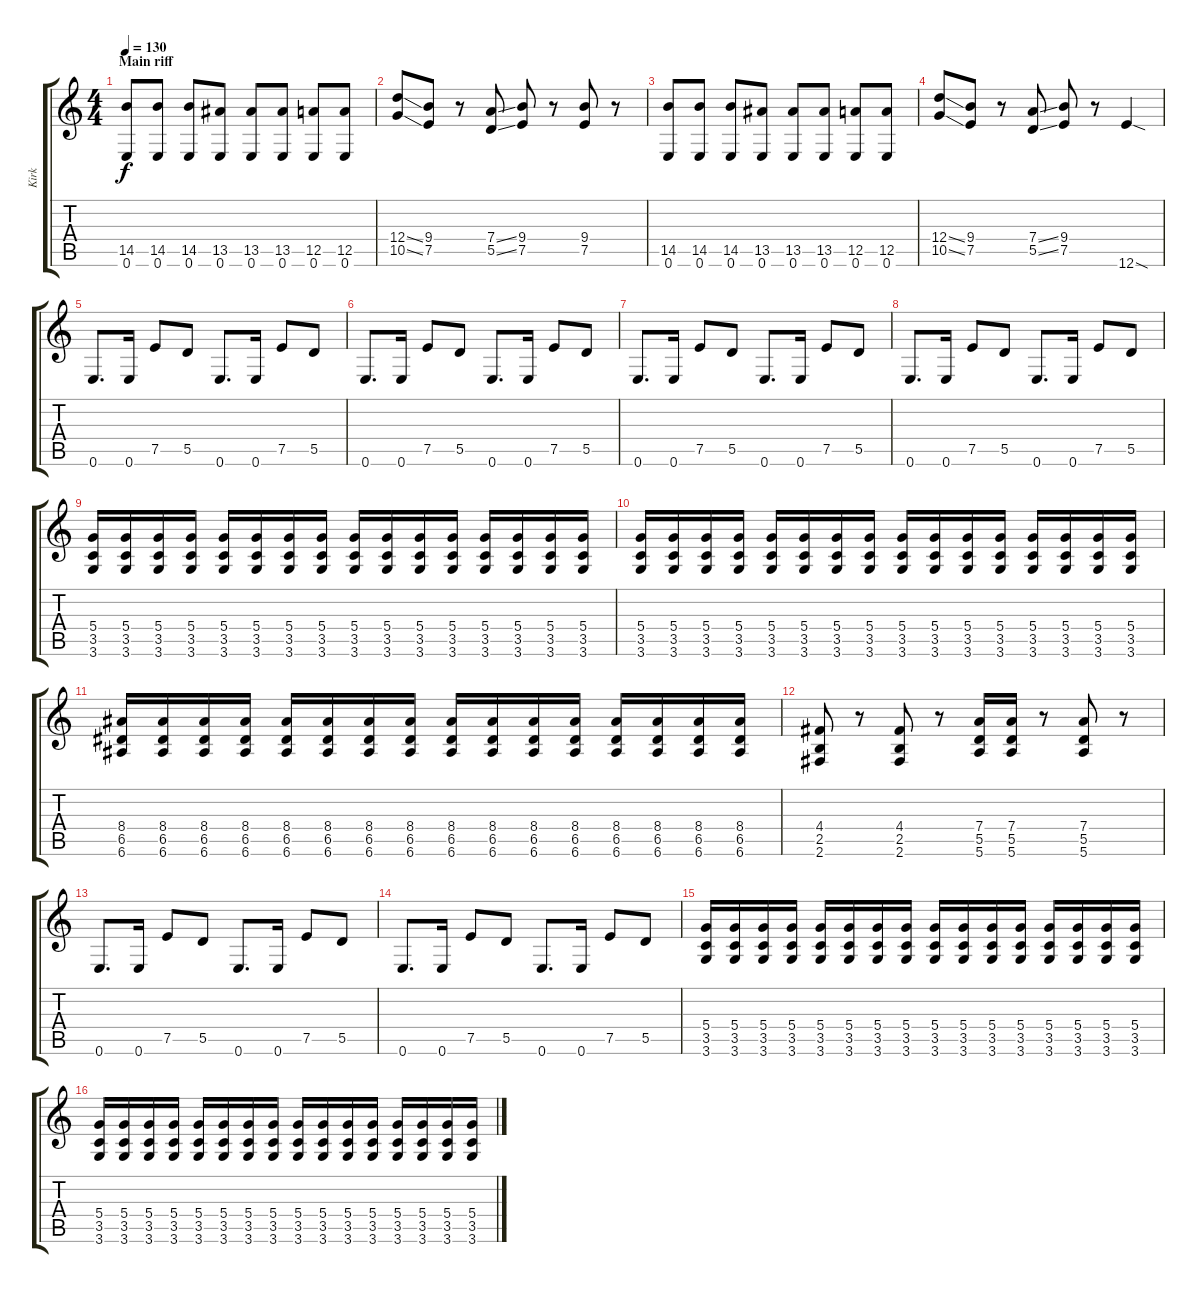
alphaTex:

\track ("Kirk" "Kirk") {instrument overdrivenguitar}
\staff {score tabs}
\tuning (E4 B3 G3 D3 A2 E2) {hide}
\ts (4 4)
\section ("" "Main riff")
\tempo 130
\clef g2
\ks c
(14.5 0.6).8{dy f} (14.5 0.6).8 (14.5 0.6).8 (13.5 0.6).8 (13.5 0.6).8 (13.5 0.6).8 (12.5 0.6).8 (12.5 0.6).8 |
(12.4{ss} 10.5{ss}).8 (9.4 7.5).8 r.8 (7.4{ss} 5.5{ss}).8 (9.4 7.5).8 r.8 (9.4 7.5).8 r.8 |
(14.5 0.6).8 (14.5 0.6).8 (14.5 0.6).8 (13.5 0.6).8 (13.5 0.6).8 (13.5 0.6).8 (12.5 0.6).8 (12.5 0.6).8 |
(12.4{ss} 10.5{ss}).8 (9.4 7.5).8 r.8 (7.4{ss} 5.5{ss}).8 (9.4 7.5).8 r.8 12.6{sod}.4 |
\section ("" "")
0.6.8{d} 0.6.16 7.5.8 5.5.8 0.6.8{d} 0.6.16 7.5.8 5.5.8 |
0.6.8{d} 0.6.16 7.5.8 5.5.8 0.6.8{d} 0.6.16 7.5.8 5.5.8 |
0.6.8{d} 0.6.16 7.5.8 5.5.8 0.6.8{d} 0.6.16 7.5.8 5.5.8 |
0.6.8{d} 0.6.16 7.5.8 5.5.8 0.6.8{d} 0.6.16 7.5.8 5.5.8 |
\section ("" "")
(5.4 3.5 3.6).16 (5.4 3.5 3.6).16 (5.4 3.5 3.6).16 (5.4 3.5 3.6).16 (5.4 3.5 3.6).16 (5.4 3.5 3.6).16 (5.4 3.5 3.6).16 (5.4 3.5 3.6).16 (5.4 3.5 3.6).16 (5.4 3.5 3.6).16 (5.4 3.5 3.6).16 (5.4 3.5 3.6).16 (5.4 3.5 3.6).16 (5.4 3.5 3.6).16 (5.4 3.5 3.6).16 (5.4 3.5 3.6).16 |
(5.4 3.5 3.6).16 (5.4 3.5 3.6).16 (5.4 3.5 3.6).16 (5.4 3.5 3.6).16 (5.4 3.5 3.6).16 (5.4 3.5 3.6).16 (5.4 3.5 3.6).16 (5.4 3.5 3.6).16 (5.4 3.5 3.6).16 (5.4 3.5 3.6).16 (5.4 3.5 3.6).16 (5.4 3.5 3.6).16 (5.4 3.5 3.6).16 (5.4 3.5 3.6).16 (5.4 3.5 3.6).16 (5.4 3.5 3.6).16 |
(8.4 6.5 6.6).16 (8.4 6.5 6.6).16 (8.4 6.5 6.6).16 (8.4 6.5 6.6).16 (8.4 6.5 6.6).16 (8.4 6.5 6.6).16 (8.4 6.5 6.6).16 (8.4 6.5 6.6).16 (8.4 6.5 6.6).16 (8.4 6.5 6.6).16 (8.4 6.5 6.6).16 (8.4 6.5 6.6).16 (8.4 6.5 6.6).16 (8.4 6.5 6.6).16 (8.4 6.5 6.6).16 (8.4 6.5 6.6).16 |
(4.4 2.5 2.6).8 r.8 (4.4 2.5 2.6).8 r.8 (7.4 5.5 5.6).16 (7.4 5.5 5.6).16 r.8 (7.4 5.5 5.6).8 r.8 |
\section ("" "")
0.6.8{d} 0.6.16 7.5.8 5.5.8 0.6.8{d} 0.6.16 7.5.8 5.5.8 |
0.6.8{d} 0.6.16 7.5.8 5.5.8 0.6.8{d} 0.6.16 7.5.8 5.5.8 |
\section ("" "")
(5.4 3.5 3.6).16 (5.4 3.5 3.6).16 (5.4 3.5 3.6).16 (5.4 3.5 3.6).16 (5.4 3.5 3.6).16 (5.4 3.5 3.6).16 (5.4 3.5 3.6).16 (5.4 3.5 3.6).16 (5.4 3.5 3.6).16 (5.4 3.5 3.6).16 (5.4 3.5 3.6).16 (5.4 3.5 3.6).16 (5.4 3.5 3.6).16 (5.4 3.5 3.6).16 (5.4 3.5 3.6).16 (5.4 3.5 3.6).16 |
(5.4 3.5 3.6).16 (5.4 3.5 3.6).16 (5.4 3.5 3.6).16 (5.4 3.5 3.6).16 (5.4 3.5 3.6).16 (5.4 3.5 3.6).16 (5.4 3.5 3.6).16 (5.4 3.5 3.6).16 (5.4 3.5 3.6).16 (5.4 3.5 3.6).16 (5.4 3.5 3.6).16 (5.4 3.5 3.6).16 (5.4 3.5 3.6).16 (5.4 3.5 3.6).16 (5.4 3.5 3.6).16 (5.4 3.5 3.6).16
